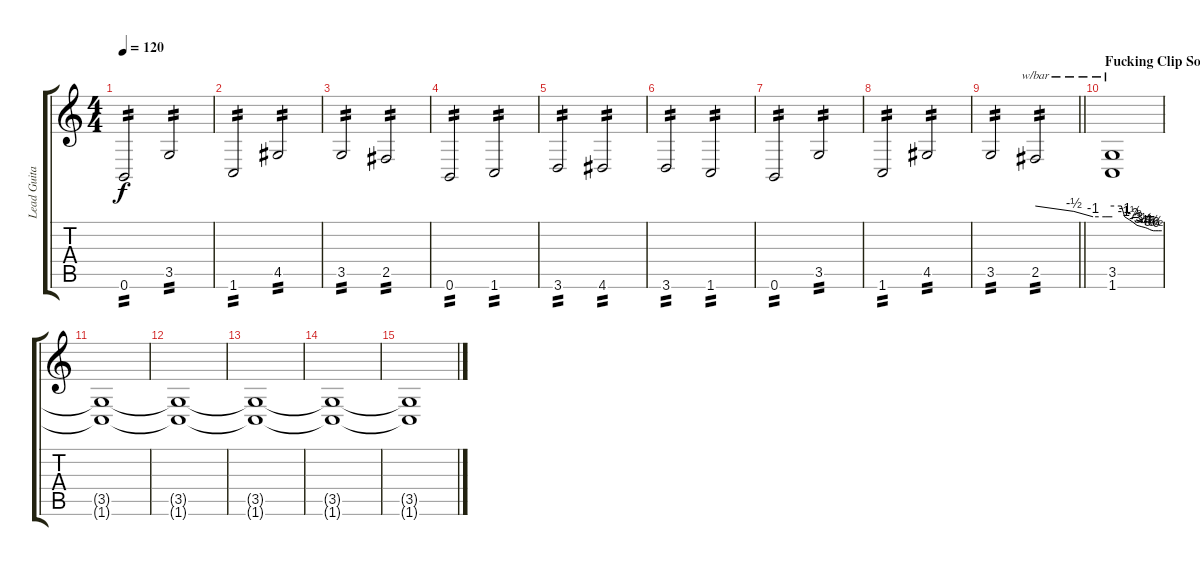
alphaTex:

\track ("Lead Guitar" "Lead Guita") {instrument distortionguitar}
\staff {score tabs}
\tuning (B3 Gb3 D3 A2 E2 B1) {hide}
\ts (4 4)
\tempo 120
\clef g2
\ks c
0.6.2{tp 2 dy f} 3.5.2{tp 2} |
1.6.2{tp 2} 4.5.2{tp 2} |
3.5.2{tp 2} 2.5.2{tp 2} |
0.6.2{tp 2} 1.6.2{tp 2} |
3.6.2{tp 2} 4.6.2{tp 2} |
3.6.2{tp 2} 1.6.2{tp 2} |
0.6.2{tp 2} 3.5.2{tp 2} |
1.6.2{tp 2} 4.5.2{tp 2} |
\barLineRight lightlight
3.5.2{tp 2} 2.5.2{tbe (custom default 0 0 30 -2 45 -4 55 -4 60 -4) tp 2} |
\section ("" "Fucking Clip Sound Again")
(3.5 1.6).1{tbe (custom default 0 0 11 0 15 -4 21 -6 25 -8 30 -12 35 -14 40 -16 43 -18 45 -20 47 -22 50 -24 52 -24 56 -24 58 -24 60 -24)} |
(3.5{t} 1.6{t}).1 |
(3.5{t} 1.6{t}).1 |
(3.5{t} 1.6{t}).1 |
(3.5{t} 1.6{t}).1 |
(3.5{t} 1.6{t}).1
